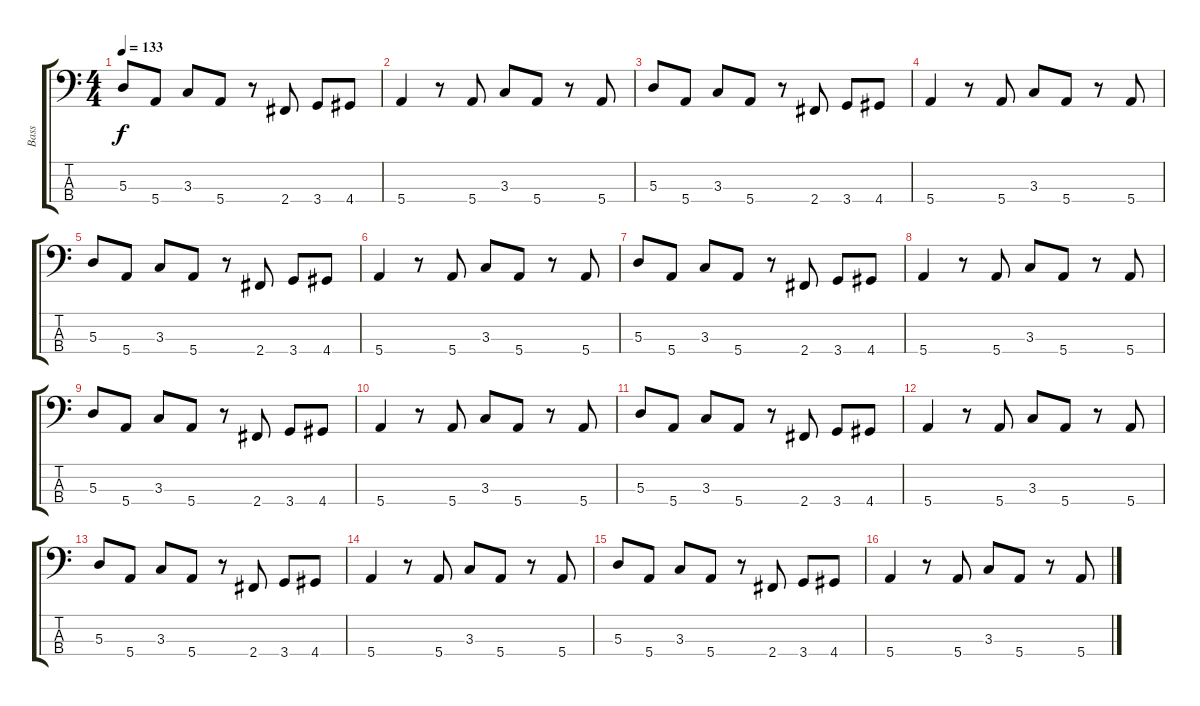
\track ("Bass" "Bass") {instrument electricbassfinger}
\staff {score tabs}
\tuning (G2 D2 A1 E1) {hide}
\ts (4 4)
\tempo 133
\clef f4
\ks c
5.3.8{dy f} 5.4.8 3.3.8 5.4.8 r.8 2.4.8 3.4.8 4.4.8 |
5.4.4 r.8 5.4.8 3.3.8 5.4.8 r.8 5.4.8 |
5.3.8 5.4.8 3.3.8 5.4.8 r.8 2.4.8 3.4.8 4.4.8 |
5.4.4 r.8 5.4.8 3.3.8 5.4.8 r.8 5.4.8 |
5.3.8 5.4.8 3.3.8 5.4.8 r.8 2.4.8 3.4.8 4.4.8 |
5.4.4 r.8 5.4.8 3.3.8 5.4.8 r.8 5.4.8 |
5.3.8 5.4.8 3.3.8 5.4.8 r.8 2.4.8 3.4.8 4.4.8 |
5.4.4 r.8 5.4.8 3.3.8 5.4.8 r.8 5.4.8 |
5.3.8 5.4.8 3.3.8 5.4.8 r.8 2.4.8 3.4.8 4.4.8 |
5.4.4 r.8 5.4.8 3.3.8 5.4.8 r.8 5.4.8 |
5.3.8 5.4.8 3.3.8 5.4.8 r.8 2.4.8 3.4.8 4.4.8 |
5.4.4 r.8 5.4.8 3.3.8 5.4.8 r.8 5.4.8 |
5.3.8 5.4.8 3.3.8 5.4.8 r.8 2.4.8 3.4.8 4.4.8 |
5.4.4 r.8 5.4.8 3.3.8 5.4.8 r.8 5.4.8 |
5.3.8 5.4.8 3.3.8 5.4.8 r.8 2.4.8 3.4.8 4.4.8 |
5.4.4 r.8 5.4.8 3.3.8 5.4.8 r.8 5.4.8
